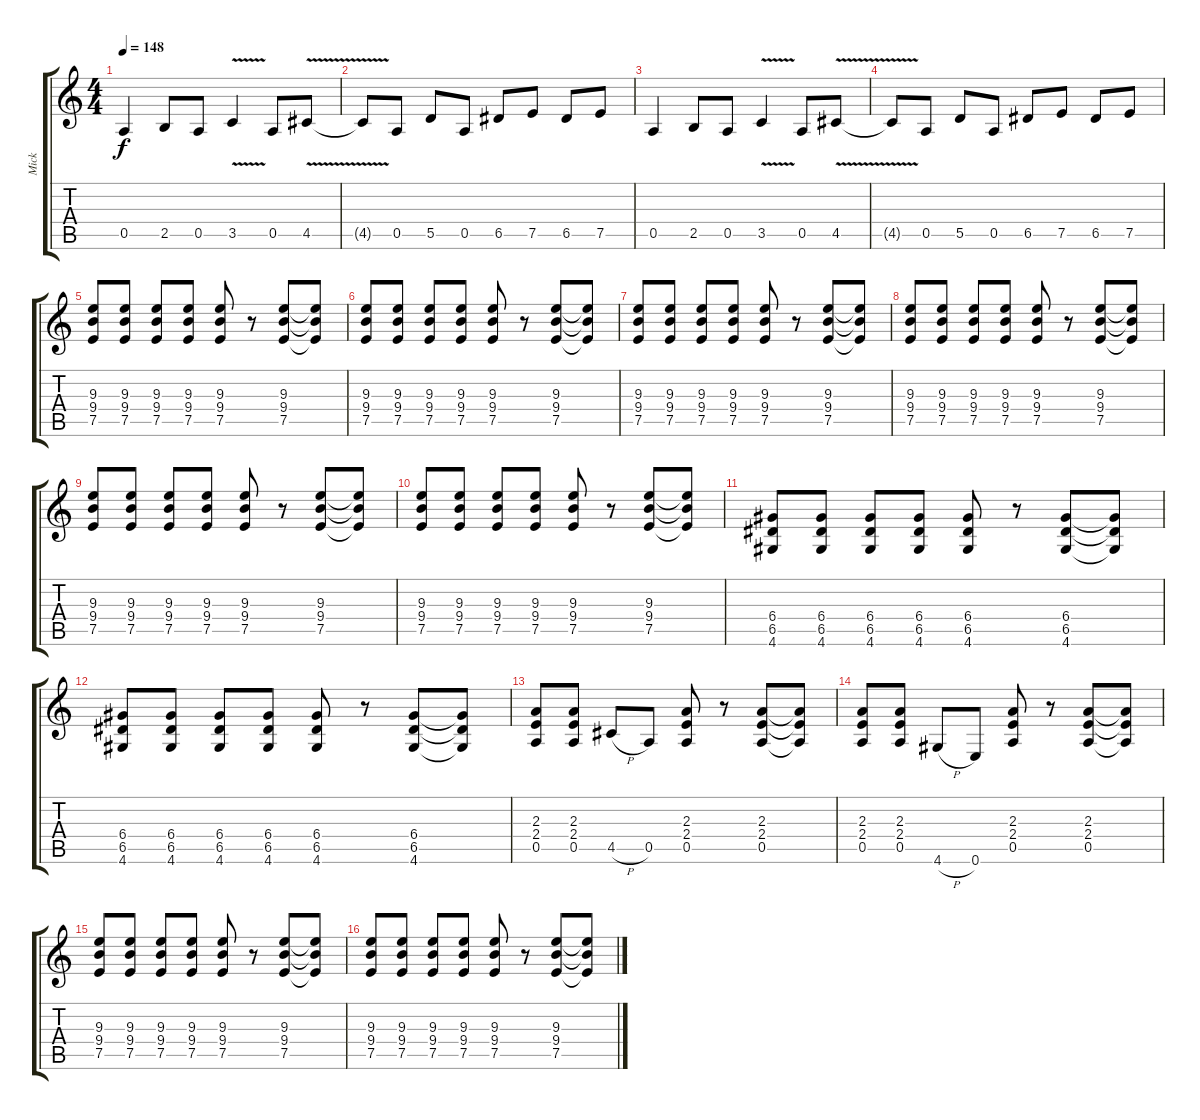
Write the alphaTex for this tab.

\track ("Mick" "Mick") {instrument distortionguitar}
\staff {score tabs}
\tuning (E4 B3 G3 D3 A2 E2) {hide}
\ts (4 4)
\tempo 148
\clef g2
\ks c
0.5.4{dy f} 2.5.8 0.5.8 3.5{v}.4 0.5.8 4.5{v}.8 |
4.5{t}.8 0.5.8 5.5.8 0.5.8 6.5.8 7.5.8 6.5.8 7.5.8 |
0.5.4 2.5.8 0.5.8 3.5{v}.4 0.5.8 4.5{v}.8 |
4.5{t}.8 0.5.8 5.5.8 0.5.8 6.5.8 7.5.8 6.5.8 7.5.8 |
(9.3 9.4 7.5).8 (9.3 9.4 7.5).8 (9.3 9.4 7.5).8 (9.3 9.4 7.5).8 (9.3 9.4 7.5).8 r.8 (9.3 9.4 7.5).8 (9.3{t} 9.4{t} 7.5{t}).8 |
(9.3 9.4 7.5).8 (9.3 9.4 7.5).8 (9.3 9.4 7.5).8 (9.3 9.4 7.5).8 (9.3 9.4 7.5).8 r.8 (9.3 9.4 7.5).8 (9.3{t} 9.4{t} 7.5{t}).8 |
(9.3 9.4 7.5).8 (9.3 9.4 7.5).8 (9.3 9.4 7.5).8 (9.3 9.4 7.5).8 (9.3 9.4 7.5).8 r.8 (9.3 9.4 7.5).8 (9.3{t} 9.4{t} 7.5{t}).8 |
(9.3 9.4 7.5).8 (9.3 9.4 7.5).8 (9.3 9.4 7.5).8 (9.3 9.4 7.5).8 (9.3 9.4 7.5).8 r.8 (9.3 9.4 7.5).8 (9.3{t} 9.4{t} 7.5{t}).8 |
(9.3 9.4 7.5).8 (9.3 9.4 7.5).8 (9.3 9.4 7.5).8 (9.3 9.4 7.5).8 (9.3 9.4 7.5).8 r.8 (9.3 9.4 7.5).8 (9.3{t} 9.4{t} 7.5{t}).8 |
(9.3 9.4 7.5).8 (9.3 9.4 7.5).8 (9.3 9.4 7.5).8 (9.3 9.4 7.5).8 (9.3 9.4 7.5).8 r.8 (9.3 9.4 7.5).8 (9.3{t} 9.4{t} 7.5{t}).8 |
(6.4 6.5 4.6).8 (6.4 6.5 4.6).8 (6.4 6.5 4.6).8 (6.4 6.5 4.6).8 (6.4 6.5 4.6).8 r.8 (6.4 6.5 4.6).8 (6.4{t} 6.5{t} 4.6{t}).8 |
(6.4 6.5 4.6).8 (6.4 6.5 4.6).8 (6.4 6.5 4.6).8 (6.4 6.5 4.6).8 (6.4 6.5 4.6).8 r.8 (6.4 6.5 4.6).8 (6.4{t} 6.5{t} 4.6{t}).8 |
(2.3 2.4 0.5).8 (2.3 2.4 0.5).8 4.5{h}.8 0.5.8 (2.3 2.4 0.5).8 r.8 (2.3 2.4 0.5).8 (2.3{t} 2.4{t} 0.5{t}).8 |
(2.3 2.4 0.5).8 (2.3 2.4 0.5).8 4.6{h}.8 0.6.8 (2.3 2.4 0.5).8 r.8 (2.3 2.4 0.5).8 (2.3{t} 2.4{t} 0.5{t}).8 |
(9.3 9.4 7.5).8 (9.3 9.4 7.5).8 (9.3 9.4 7.5).8 (9.3 9.4 7.5).8 (9.3 9.4 7.5).8 r.8 (9.3 9.4 7.5).8 (9.3{t} 9.4{t} 7.5{t}).8 |
(9.3 9.4 7.5).8 (9.3 9.4 7.5).8 (9.3 9.4 7.5).8 (9.3 9.4 7.5).8 (9.3 9.4 7.5).8 r.8 (9.3 9.4 7.5).8 (9.3{t} 9.4{t} 7.5{t}).8
